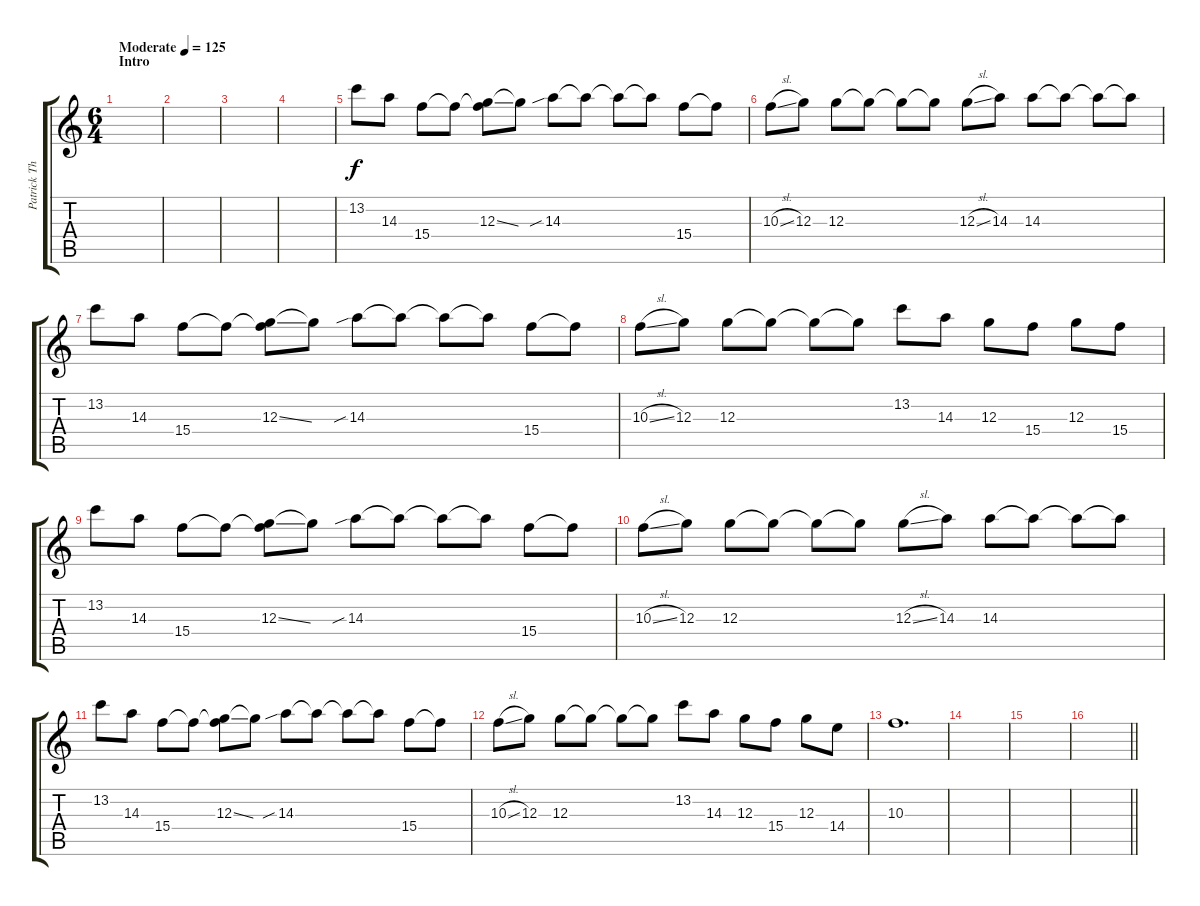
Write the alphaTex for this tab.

\track ("Patrick Thompson - Guitar" "Patrick Th") {instrument electricguitarclean}
\staff {score tabs}
\tuning (E4 B3 G3 D3 A2 E2) {hide}
\ts (6 4)
\section ("" "Intro")
\tempo (125 "Moderate")
\clef g2
\ks c
|
|
|
|
13.2.8 14.3.8 15.4.8 15.4{t}.8 (12.3{ss} 15.4{t}).8 12.3{t}.8 14.3{sib}.8 14.3{t}.8 14.3{t}.8 14.3{t}.8 15.4.8 15.4{t}.8 |
10.3{sl}.8 12.3.8 12.3.8 12.3{t}.8 12.3{t}.8 12.3{t}.8 12.3{sl}.8 14.3.8 14.3.8 14.3{t}.8 14.3{t}.8 14.3{t}.8 |
13.2.8 14.3.8 15.4.8 15.4{t}.8 (12.3{ss} 15.4{t}).8 12.3{t}.8 14.3{sib}.8 14.3{t}.8 14.3{t}.8 14.3{t}.8 15.4.8 15.4{t}.8 |
10.3{sl}.8 12.3.8 12.3.8 12.3{t}.8 12.3{t}.8 12.3{t}.8 13.2.8 14.3.8 12.3.8 15.4.8 12.3.8 15.4.8 |
13.2.8 14.3.8 15.4.8 15.4{t}.8 (12.3{ss} 15.4{t}).8 12.3{t}.8 14.3{sib}.8 14.3{t}.8 14.3{t}.8 14.3{t}.8 15.4.8 15.4{t}.8 |
10.3{sl}.8 12.3.8 12.3.8 12.3{t}.8 12.3{t}.8 12.3{t}.8 12.3{sl}.8 14.3.8 14.3.8 14.3{t}.8 14.3{t}.8 14.3{t}.8 |
13.2.8 14.3.8 15.4.8 15.4{t}.8 (12.3{ss} 15.4{t}).8 12.3{t}.8 14.3{sib}.8 14.3{t}.8 14.3{t}.8 14.3{t}.8 15.4.8 15.4{t}.8 |
10.3{sl}.8 12.3.8 12.3.8 12.3{t}.8 12.3{t}.8 12.3{t}.8 13.2.8 14.3.8 12.3.8 15.4.8 12.3.8 14.4.8 |
10.3.1{d} |
|
|
\barLineRight lightlight
